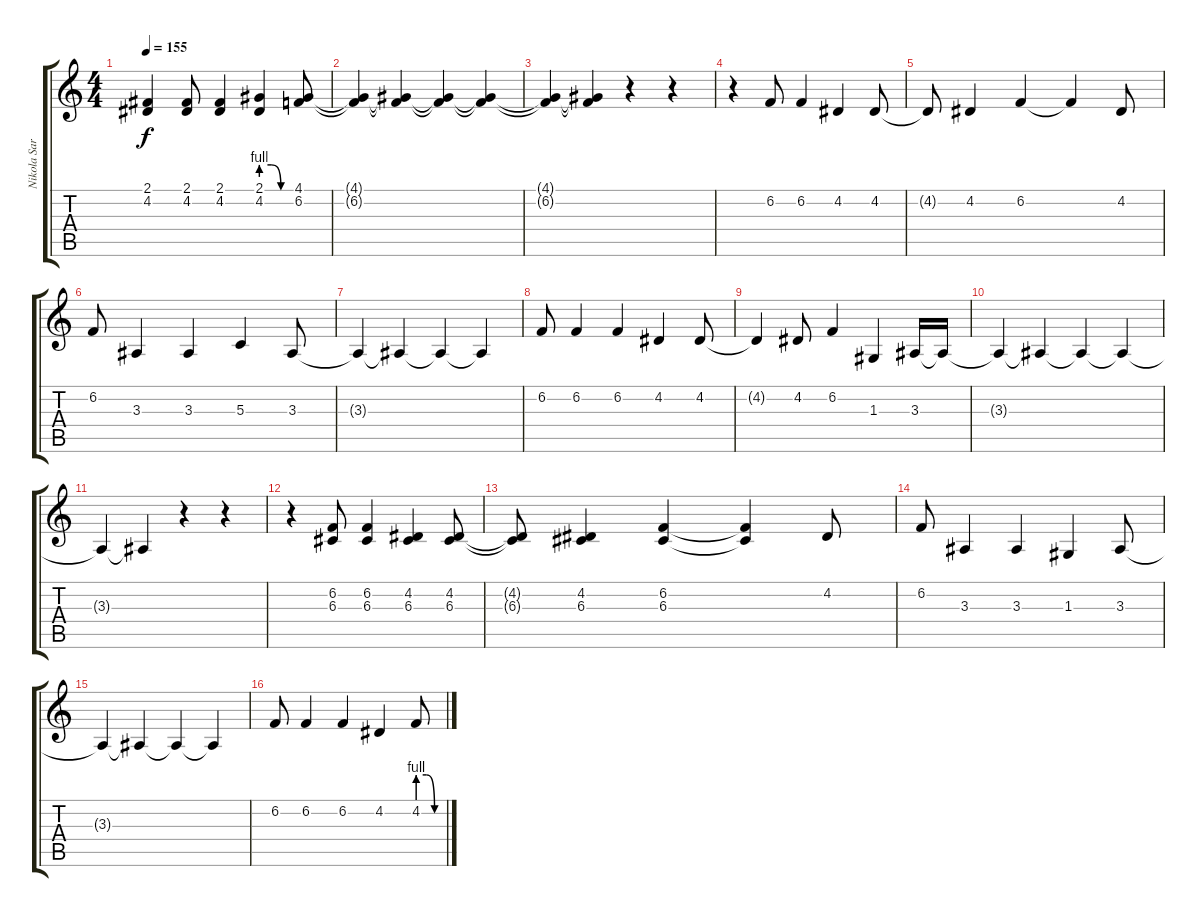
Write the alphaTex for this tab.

\track ("Nikola Sarcevic Vocals" "Nikola Sar") {instrument oboe}
\staff {score tabs}
\tuning (E4 B3 G3 D3 A2 E2) {hide}
\ts (4 4)
\tempo 155
\clef g2
\ks c
(2.1{t} 4.2{t}).4{dy f} (2.1 4.2).8 (2.1 4.2).4 (2.1{be (custom 0 4 20 4 40 0 60 0)} 4.2).4 (4.1 6.2).8 |
(4.1{t} 6.2{t}).4 (4.1{t} 6.2{t}).4 (4.1{t} 6.2{t}).4 (4.1{t} 6.2{t}).4 |
(4.1{t} 6.2{t}).4 (4.1{t} 6.2{t}).4 r.4 r.4 |
r.4 6.2.8 6.2.4 4.2.4 4.2.8 |
4.2{t}.8 4.2.4 6.2.4 6.2{t}.4 4.2.8 |
6.2.8 3.3.4 3.3.4 5.3.4 3.3.8 |
3.3{t}.4 3.3{t}.4 3.3{t}.4 3.3{t}.4 |
6.2.8 6.2.4 6.2.4 4.2.4 4.2.8 |
4.2{t}.4 4.2.8 6.2.4 1.3.4 3.3.16 3.3{t}.16 |
3.3{t}.4 3.3{t}.4 3.3{t}.4 3.3{t}.4 |
3.3{t}.4 3.3{t}.4 r.4 r.4 |
r.4 (6.2 6.3).8 (6.2 6.3).4 (4.2 6.3).4 (4.2 6.3).8 |
(4.2{t} 6.3{t}).8 (4.2 6.3).4 (6.2 6.3).4 (6.2{t} 6.3{t}).4 4.2.8 |
6.2.8 3.3.4 3.3.4 1.3.4 3.3.8 |
3.3{t}.4 3.3{t}.4 3.3{t}.4 3.3{t}.4 |
6.2.8 6.2.4 6.2.4 4.2.4 4.2{be (custom 0 4 20 4 40 0 60 0)}.8
